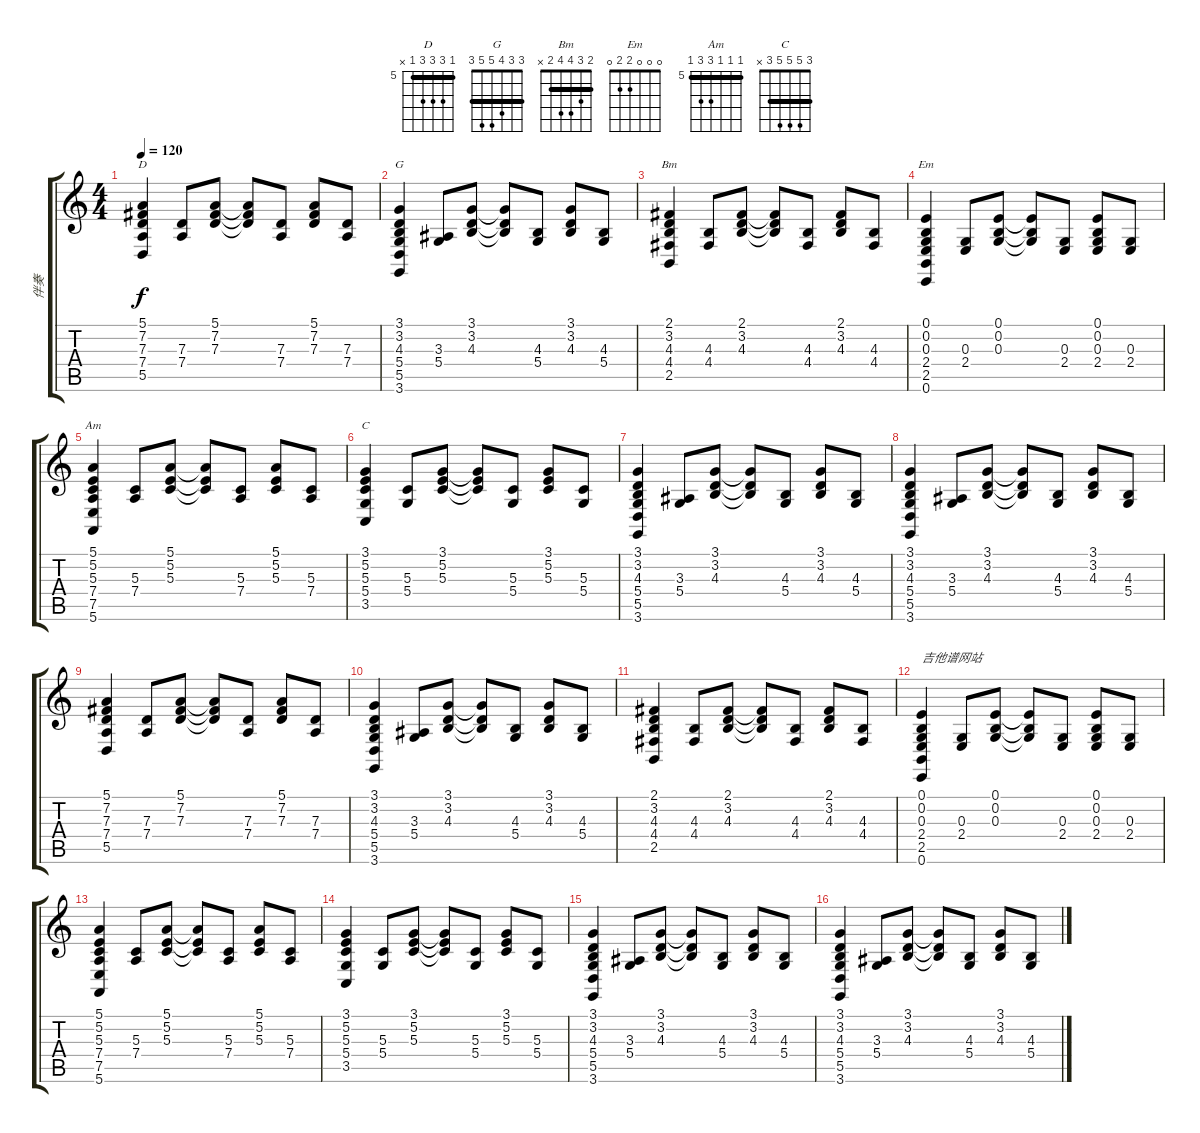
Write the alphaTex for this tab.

\track ("伴奏" "伴奏") {instrument electricpiano1}
\staff {score tabs}
\tuning (E4 B3 G3 D3 A2 E2) {hide}
\chord ("D" 5 7 7 7 5 x) {firstfret 5 barre 5}
\chord ("G" 3 3 4 5 5 3) {barre 3}
\chord ("Bm" 2 3 4 4 2 x) {barre 2}
\chord ("Em" 0 0 0 2 2 0)
\chord ("Am" 5 5 5 7 7 5) {firstfret 5 barre 5}
\chord ("C" 3 5 5 5 3 x) {barre 3}
\ts (4 4)
\tempo 120
\clef g2
\ks c
(5.1 7.2 7.3 7.4 5.5).4{ch "D" dy f} (7.3 7.4).8 (5.1 7.2 7.3).8 (5.1{t} 7.2{t} 7.3{t}).8 (7.3 7.4).8 (5.1 7.2 7.3).8 (7.3 7.4).8 |
(3.1 3.2 4.3 5.4 5.5 3.6).4{ch "G"} (3.3 5.4).8 (3.1 3.2 4.3).8 (3.1{t} 3.2{t} 4.3{t}).8 (4.3 5.4).8 (3.1 3.2 4.3).8 (4.3 5.4).8 |
(2.1 3.2 4.3 4.4 2.5).4{ch "Bm"} (4.3 4.4).8 (2.1 3.2 4.3).8 (2.1{t} 3.2{t} 4.3{t}).8 (4.3 4.4).8 (2.1 3.2 4.3).8 (4.3 4.4).8 |
(0.1 0.2 0.3 2.4 2.5 0.6).4{ch "Em"} (0.3 2.4).8 (0.1 0.2 0.3).8 (0.1{t} 0.2{t} 0.3{t}).8 (0.3 2.4).8 (0.1 0.2 0.3 2.4).8 (0.3 2.4).8 |
(5.1 5.2 5.3 7.4 7.5 5.6).4{ch "Am"} (5.3 7.4).8 (5.1 5.2 5.3).8 (5.1{t} 5.2{t} 5.3{t}).8 (5.3 7.4).8 (5.1 5.2 5.3).8 (5.3 7.4).8 |
(3.1 5.2 5.3 5.4 3.5).4{ch "C"} (5.3 5.4).8 (3.1 5.2 5.3).8 (3.1{t} 5.2{t} 5.3{t}).8 (5.3 5.4).8 (3.1 5.2 5.3).8 (5.3 5.4).8 |
(3.1 3.2 4.3 5.4 5.5 3.6).4 (3.3 5.4).8 (3.1 3.2 4.3).8 (3.1{t} 3.2{t} 4.3{t}).8 (4.3 5.4).8 (3.1 3.2 4.3).8 (4.3 5.4).8 |
(3.1 3.2 4.3 5.4 5.5 3.6).4 (3.3 5.4).8 (3.1 3.2 4.3).8 (3.1{t} 3.2{t} 4.3{t}).8 (4.3 5.4).8 (3.1 3.2 4.3).8 (4.3 5.4).8 |
(5.1 7.2 7.3 7.4 5.5).4 (7.3 7.4).8 (5.1 7.2 7.3).8 (5.1{t} 7.2{t} 7.3{t}).8 (7.3 7.4).8 (5.1 7.2 7.3).8 (7.3 7.4).8 |
(3.1 3.2 4.3 5.4 5.5 3.6).4 (3.3 5.4).8 (3.1 3.2 4.3).8 (3.1{t} 3.2{t} 4.3{t}).8 (4.3 5.4).8 (3.1 3.2 4.3).8 (4.3 5.4).8 |
(2.1 3.2 4.3 4.4 2.5).4 (4.3 4.4).8 (2.1 3.2 4.3).8 (2.1{t} 3.2{t} 4.3{t}).8 (4.3 4.4).8 (2.1 3.2 4.3).8 (4.3 4.4).8 |
(0.1 0.2 0.3 2.4 2.5 0.6).4{txt "吉他谱网站"} (0.3 2.4).8 (0.1 0.2 0.3).8 (0.1{t} 0.2{t} 0.3{t}).8 (0.3 2.4).8 (0.1 0.2 0.3 2.4).8 (0.3 2.4).8 |
(5.1 5.2 5.3 7.4 7.5 5.6).4 (5.3 7.4).8 (5.1 5.2 5.3).8 (5.1{t} 5.2{t} 5.3{t}).8 (5.3 7.4).8 (5.1 5.2 5.3).8 (5.3 7.4).8 |
(3.1 5.2 5.3 5.4 3.5).4 (5.3 5.4).8 (3.1 5.2 5.3).8 (3.1{t} 5.2{t} 5.3{t}).8 (5.3 5.4).8 (3.1 5.2 5.3).8 (5.3 5.4).8 |
(3.1 3.2 4.3 5.4 5.5 3.6).4 (3.3 5.4).8 (3.1 3.2 4.3).8 (3.1{t} 3.2{t} 4.3{t}).8 (4.3 5.4).8 (3.1 3.2 4.3).8 (4.3 5.4).8 |
(3.1 3.2 4.3 5.4 5.5 3.6).4 (3.3 5.4).8 (3.1 3.2 4.3).8 (3.1{t} 3.2{t} 4.3{t}).8 (4.3 5.4).8 (3.1 3.2 4.3).8 (4.3 5.4).8
